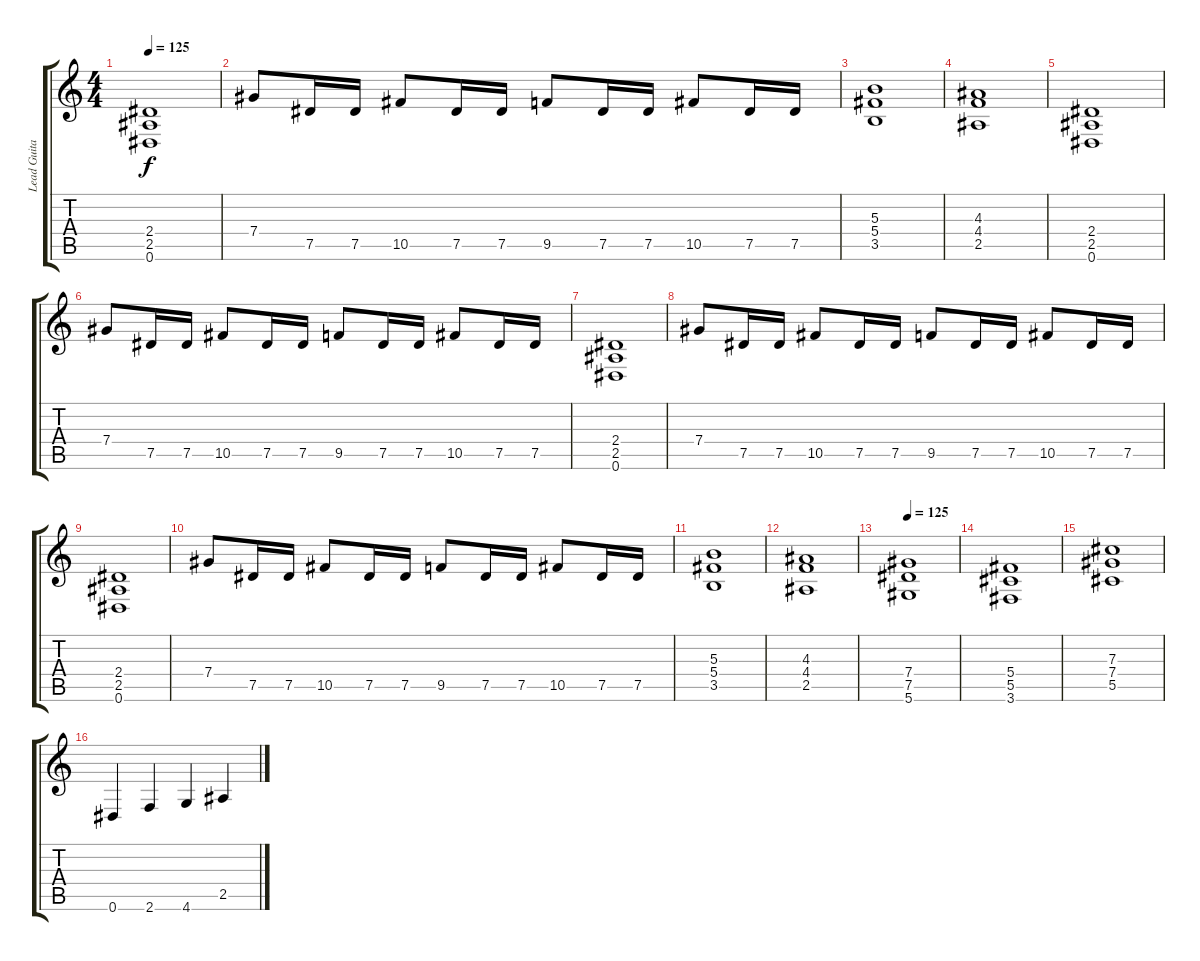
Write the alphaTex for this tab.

\track ("Lead Guitar" "Lead Guita") {instrument distortionguitar}
\staff {score tabs}
\tuning (Eb4 Bb3 Gb3 Db3 Ab2 Eb2) {hide}
\ts (4 4)
\tempo 125
\clef g2
\ks c
(2.4 2.5 0.6).1{dy f} |
7.4.8 7.5.16 7.5.16 10.5.8 7.5.16 7.5.16 9.5.8 7.5.16 7.5.16 10.5.8 7.5.16 7.5.16 |
(5.3 5.4 3.5).1 |
(4.3 4.4 2.5).1 |
(2.4 2.5 0.6).1 |
7.4.8 7.5.16 7.5.16 10.5.8 7.5.16 7.5.16 9.5.8 7.5.16 7.5.16 10.5.8 7.5.16 7.5.16 |
(2.4 2.5 0.6).1 |
7.4.8 7.5.16 7.5.16 10.5.8 7.5.16 7.5.16 9.5.8 7.5.16 7.5.16 10.5.8 7.5.16 7.5.16 |
(2.4 2.5 0.6).1 |
7.4.8 7.5.16 7.5.16 10.5.8 7.5.16 7.5.16 9.5.8 7.5.16 7.5.16 10.5.8 7.5.16 7.5.16 |
(5.3 5.4 3.5).1 |
(4.3 4.4 2.5).1 |
\tempo 125
(7.4 7.5 5.6).1 |
(5.4 5.5 3.6).1 |
(7.3 7.4 5.5).1 |
0.6.4 2.6.4 4.6.4 2.5.4
